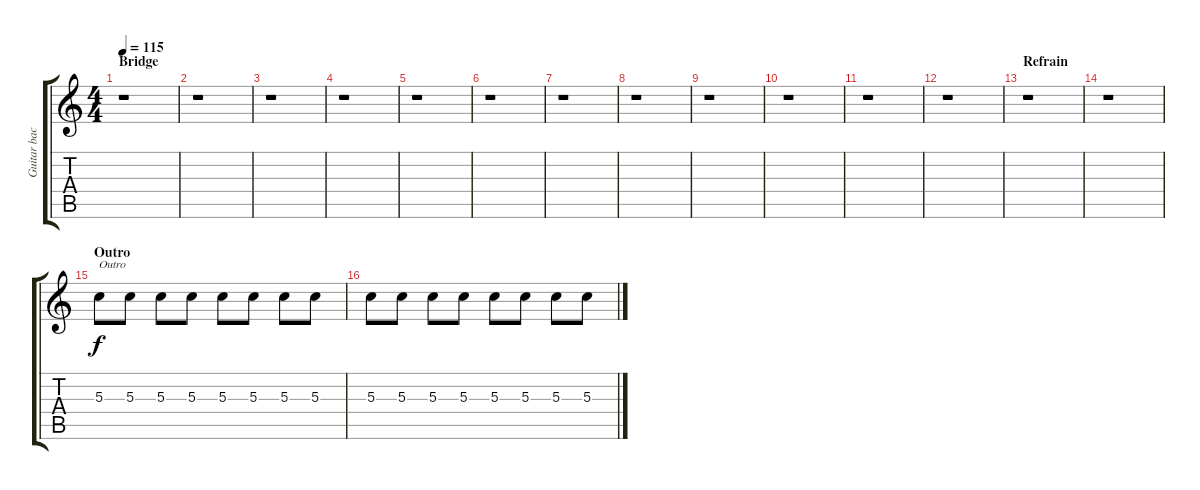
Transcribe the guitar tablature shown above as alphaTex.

\track ("Guitar background" "Guitar bac") {instrument electricguitarjazz}
\staff {score tabs}
\tuning (E4 B3 G3 D3 A2 E2) {hide}
\ts (4 4)
\section ("" "Bridge")
\tempo 115
\clef g2
\ks c
r.1{dy f} |
r.1 |
r.1 |
r.1 |
r.1 |
r.1 |
r.1 |
r.1 |
r.1 |
r.1 |
r.1 |
r.1 |
\section ("" "Refrain")
r.1 |
r.1 |
\section ("" "Outro")
5.3.8{txt "Outro"} 5.3.8 5.3.8 5.3.8 5.3.8 5.3.8 5.3.8 5.3.8 |
5.3.8 5.3.8 5.3.8 5.3.8 5.3.8 5.3.8 5.3.8 5.3.8
